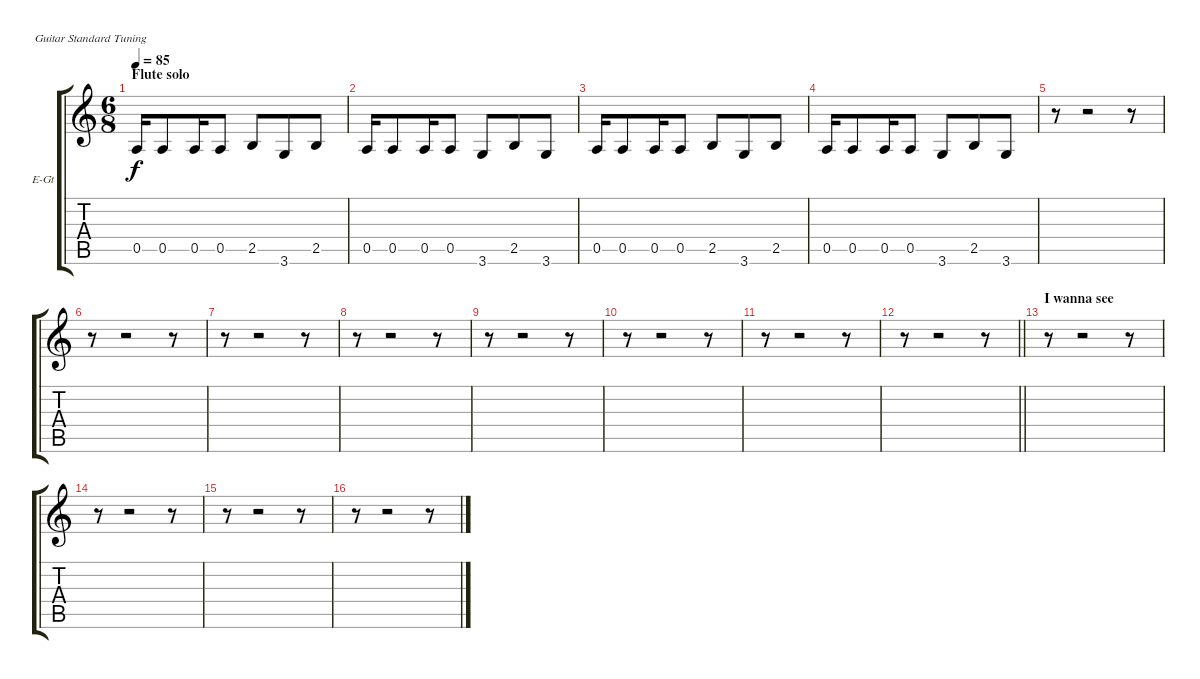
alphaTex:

\bracketExtendMode groupsimilarinstruments
\firstSystemTrackNameOrientation horizontal
\otherSystemsTrackNameOrientation horizontal
\track ("Palm-muted Guitar" "E-Gt") {instrument electricguitarjazz}
\staff {score tabs}
\tuning (E4 B3 G3 D3 A2 E2)
\ts (6 8)
\section ("" "Flute solo")
\tempo 85
\clef g2
\ks c
0.5.16{dy f} 0.5.8 0.5.16 0.5.8 2.5.8 3.6.8 2.5.8 |
0.5.16 0.5.8 0.5.16 0.5.8 3.6.8 2.5.8 3.6.8 |
0.5.16 0.5.8 0.5.16 0.5.8 2.5.8 3.6.8 2.5.8 |
0.5.16 0.5.8 0.5.16 0.5.8 3.6.8 2.5.8 3.6.8 |
r.8 r.2 r.8 |
r.8 r.2 r.8 |
r.8 r.2 r.8 |
r.8 r.2 r.8 |
r.8 r.2 r.8 |
r.8 r.2 r.8 |
r.8 r.2 r.8 |
\barLineRight lightlight
r.8 r.2 r.8 |
\section ("" "I wanna see")
r.8 r.2 r.8 |
r.8 r.2 r.8 |
r.8 r.2 r.8 |
r.8 r.2 r.8
